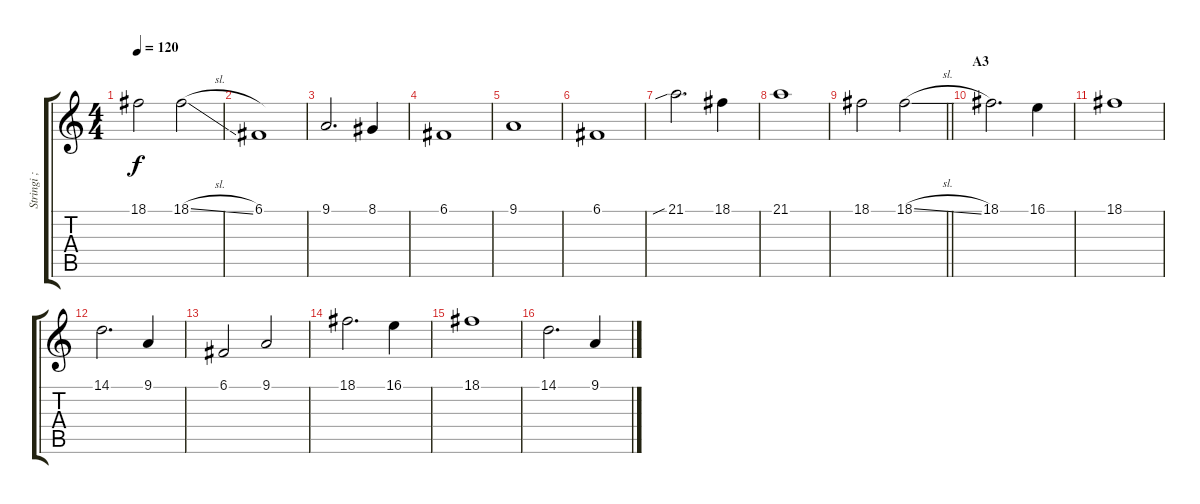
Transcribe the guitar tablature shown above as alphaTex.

\track ("Stringi ; o" "Stringi ; ") {instrument pad2warm}
\staff {score tabs}
\tuning (C4 G3 Eb3 Bb2 F2 C2) {hide}
\ts (4 4)
\tempo 120
\clef g2
\ks c
18.1.2{dy f} 18.1{sl}.2 |
6.1.1 |
9.1.2{d} 8.1.4 |
6.1.1 |
9.1.1 |
6.1.1 |
21.1{sib}.2{d} 18.1.4 |
21.1.1 |
\barLineRight lightlight
18.1.2 18.1{sl}.2 |
\section ("" "A3")
18.1.2{d} 16.1.4 |
18.1.1 |
14.1.2{d} 9.1.4 |
6.1.2 9.1.2 |
18.1.2{d} 16.1.4 |
18.1.1 |
14.1.2{d} 9.1.4
